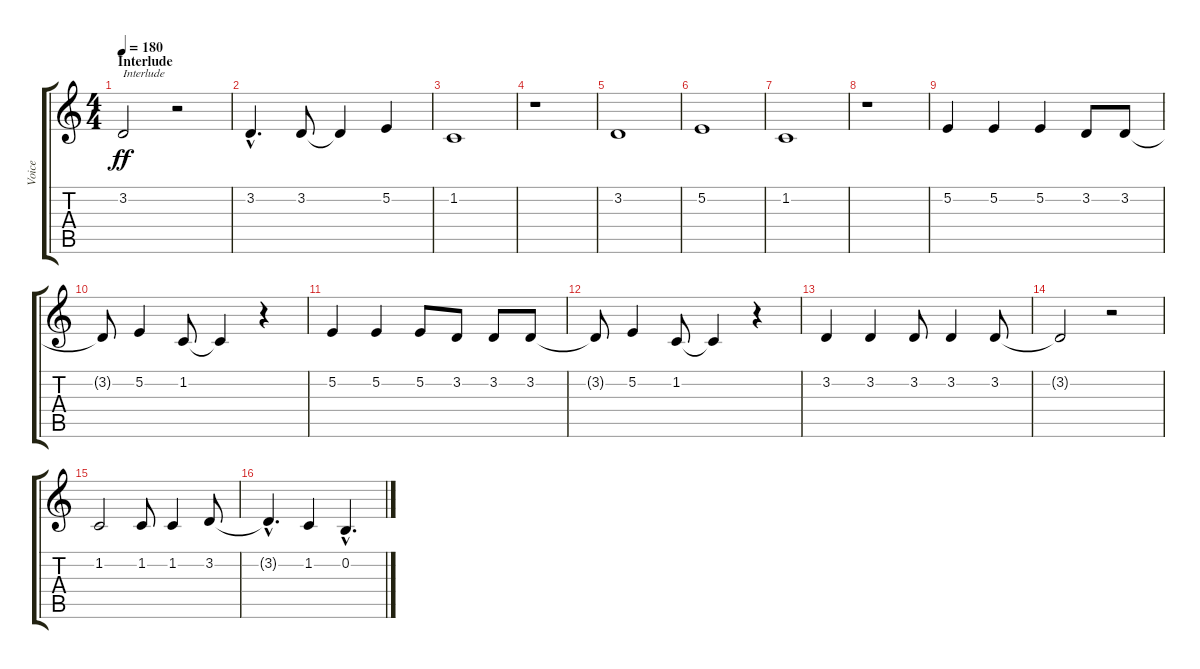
\track ("Voice" "Voice") {instrument flute}
\staff {score tabs}
\tuning (E4 B3 G3 D3 A2 E2) {hide}
\ts (4 4)
\section ("" "Interlude")
\tempo 180
\clef g2
\ks c
3.2.2{txt "Interlude" dy ff} r.2 |
3.2{hac}.4{d} 3.2.8 3.2{t}.4 5.2.4 |
1.2.1 |
r.1 |
3.2.1 |
5.2.1 |
1.2.1 |
r.1 |
5.2.4 5.2.4 5.2.4 3.2.8 3.2.8 |
3.2{t}.8 5.2.4 1.2.8 1.2{t}.4 r.4 |
5.2.4 5.2.4 5.2.8 3.2.8 3.2.8 3.2.8 |
3.2{t}.8 5.2.4 1.2.8 1.2{t}.4 r.4 |
3.2.4 3.2.4 3.2.8 3.2.4 3.2.8 |
3.2{t}.2 r.2 |
1.2.2 1.2.8 1.2.4 3.2.8 |
3.2{hac t}.4{d} 1.2.4 0.2{hac}.4{d}
